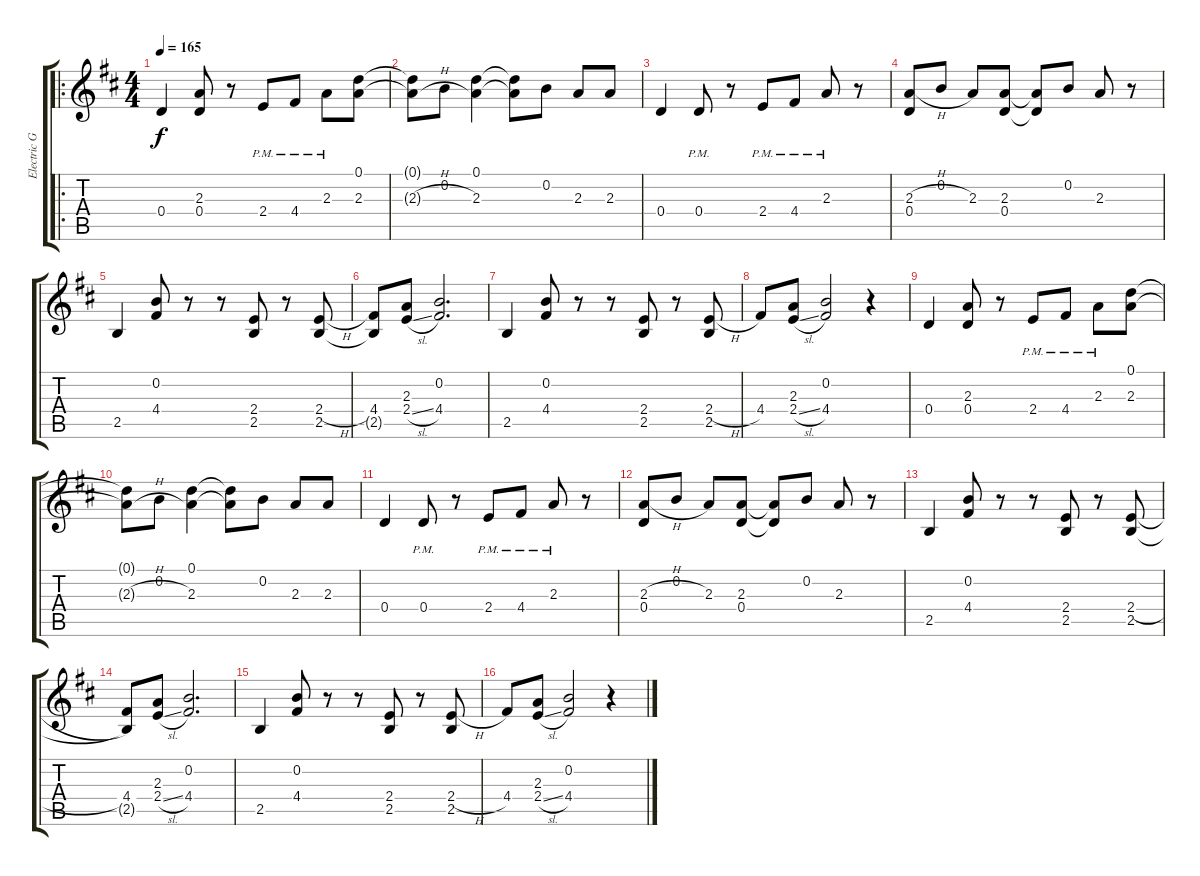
\track ("Electric Guitar 2" "Electric G") {instrument distortionguitar}
\staff {score tabs}
\tuning (D4 B3 G3 D3 A2 D2) {hide}
\ro
\ts (4 4)
\tempo 165
\clef g2
\ks d
0.4.4{dy f} (2.3 0.4).8 r.8 2.4{pm}.8 4.4{pm}.8 2.3{pm}.8 (0.1 2.3).8 |
(0.1{t} 2.3{h t}).8 0.2.8 (0.1 2.3).4 (0.1{t} 2.3{t}).8 0.2.8 2.3.8 2.3.8 |
0.4.4 0.4{pm}.8 r.8 2.4{pm}.8 4.4{pm}.8 2.3{pm}.8 r.8 |
(2.3{h} 0.4).8 0.2.8 2.3.8 (2.3 0.4).8 (2.3{t} 0.4{t}).8 0.2.8 2.3.8 r.8 |
2.5.4 (0.2 4.4).8 r.8 r.8 (2.4 2.5).8 r.8 (2.4{h} 2.5).8 |
(4.4 2.5{t}).8 (2.3 2.4{sl}).8 (0.2 4.4).2{d} |
2.5.4 (0.2 4.4).8 r.8 r.8 (2.4 2.5).8 r.8 (2.4{h} 2.5).8 |
4.4.8 (2.3 2.4{sl}).8 (0.2 4.4).2 r.4 |
0.4.4 (2.3 0.4).8 r.8 2.4{pm}.8 4.4{pm}.8 2.3{pm}.8 (0.1 2.3).8 |
(0.1{t} 2.3{h t}).8 0.2.8 (0.1 2.3).4 (0.1{t} 2.3{t}).8 0.2.8 2.3.8 2.3.8 |
0.4.4 0.4{pm}.8 r.8 2.4{pm}.8 4.4{pm}.8 2.3{pm}.8 r.8 |
(2.3{h} 0.4).8 0.2.8 2.3.8 (2.3 0.4).8 (2.3{t} 0.4{t}).8 0.2.8 2.3.8 r.8 |
2.5.4 (0.2 4.4).8 r.8 r.8 (2.4 2.5).8 r.8 (2.4{h} 2.5).8 |
(4.4 2.5{t}).8 (2.3 2.4{sl}).8 (0.2 4.4).2{d} |
2.5.4 (0.2 4.4).8 r.8 r.8 (2.4 2.5).8 r.8 (2.4{h} 2.5).8 |
4.4.8 (2.3{sl} 2.4{sl}).8 (0.2 4.4).2 r.4
